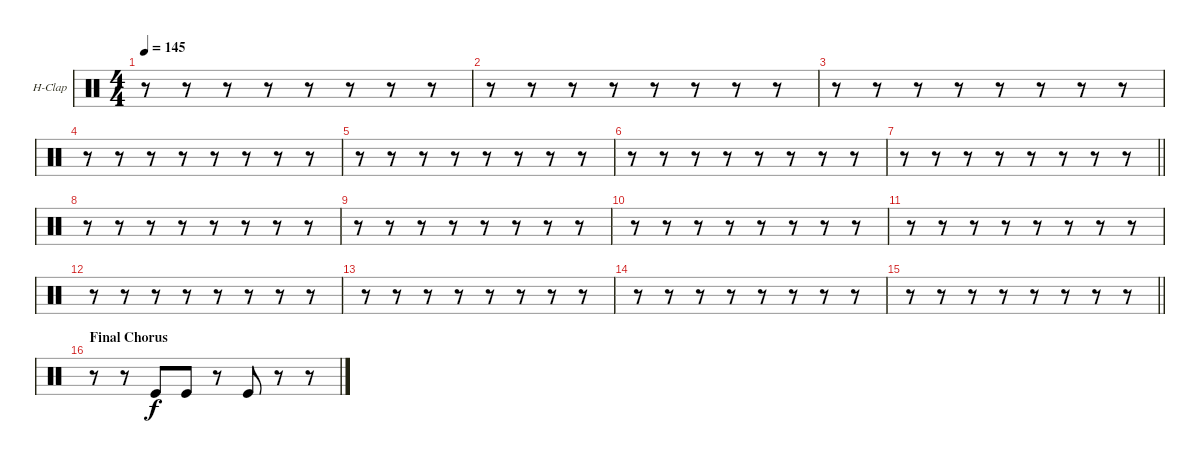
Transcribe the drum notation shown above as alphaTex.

\bracketExtendMode groupsimilarinstruments
\firstSystemTrackNameOrientation horizontal
\otherSystemsTrackNameOrientation horizontal
\track ("Hand Clap" "H-Clap") {instrument percussion}
\staff {score}
\articulation defaults
\ts (4 4)
\tempo 145
\clef neutral
\ks c
r.8{dy f} r.8 r.8 r.8 r.8 r.8 r.8 r.8 |
r.8 r.8 r.8 r.8 r.8 r.8 r.8 r.8 |
r.8 r.8 r.8 r.8 r.8 r.8 r.8 r.8 |
r.8 r.8 r.8 r.8 r.8 r.8 r.8 r.8 |
r.8 r.8 r.8 r.8 r.8 r.8 r.8 r.8 |
r.8 r.8 r.8 r.8 r.8 r.8 r.8 r.8 |
\barLineRight lightlight
r.8 r.8 r.8 r.8 r.8 r.8 r.8 r.8 |
r.8 r.8 r.8 r.8 r.8 r.8 r.8 r.8 |
r.8 r.8 r.8 r.8 r.8 r.8 r.8 r.8 |
r.8 r.8 r.8 r.8 r.8 r.8 r.8 r.8 |
r.8 r.8 r.8 r.8 r.8 r.8 r.8 r.8 |
r.8 r.8 r.8 r.8 r.8 r.8 r.8 r.8 |
r.8 r.8 r.8 r.8 r.8 r.8 r.8 r.8 |
r.8 r.8 r.8 r.8 r.8 r.8 r.8 r.8 |
\barLineRight lightlight
r.8 r.8 r.8 r.8 r.8 r.8 r.8 r.8 |
\section ("" "Final Chorus")
r.8 r.8 "Kick (hit)".8 "Kick (hit)".8 r.8 "Kick (hit)".8 r.8 r.8
